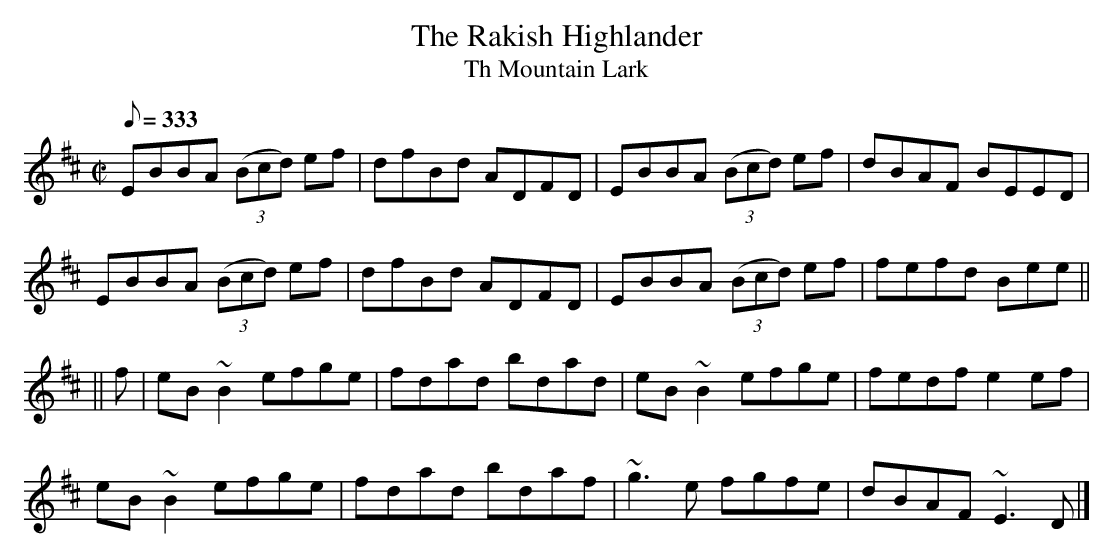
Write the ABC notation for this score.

X:1
T:The Rakish Highlander
T:Th Mountain Lark
L:1/8
Q:333
M:C|
K:Edor
EBBA (3(Bcd) ef|dfBd ADFD|EBBA (3(Bcd) ef|dBAF BEED|
EBBA (3(Bcd) ef|dfBd ADFD|EBBA (3(Bcd) ef|fefd Bee||
||f|eB ~B2 efge|fdad bdad|eB ~B2 efge|fedf e2 ef|
eB ~B2 efge|fdad bdaf|~g3 e fgfe|dBAF ~E3 D|]
